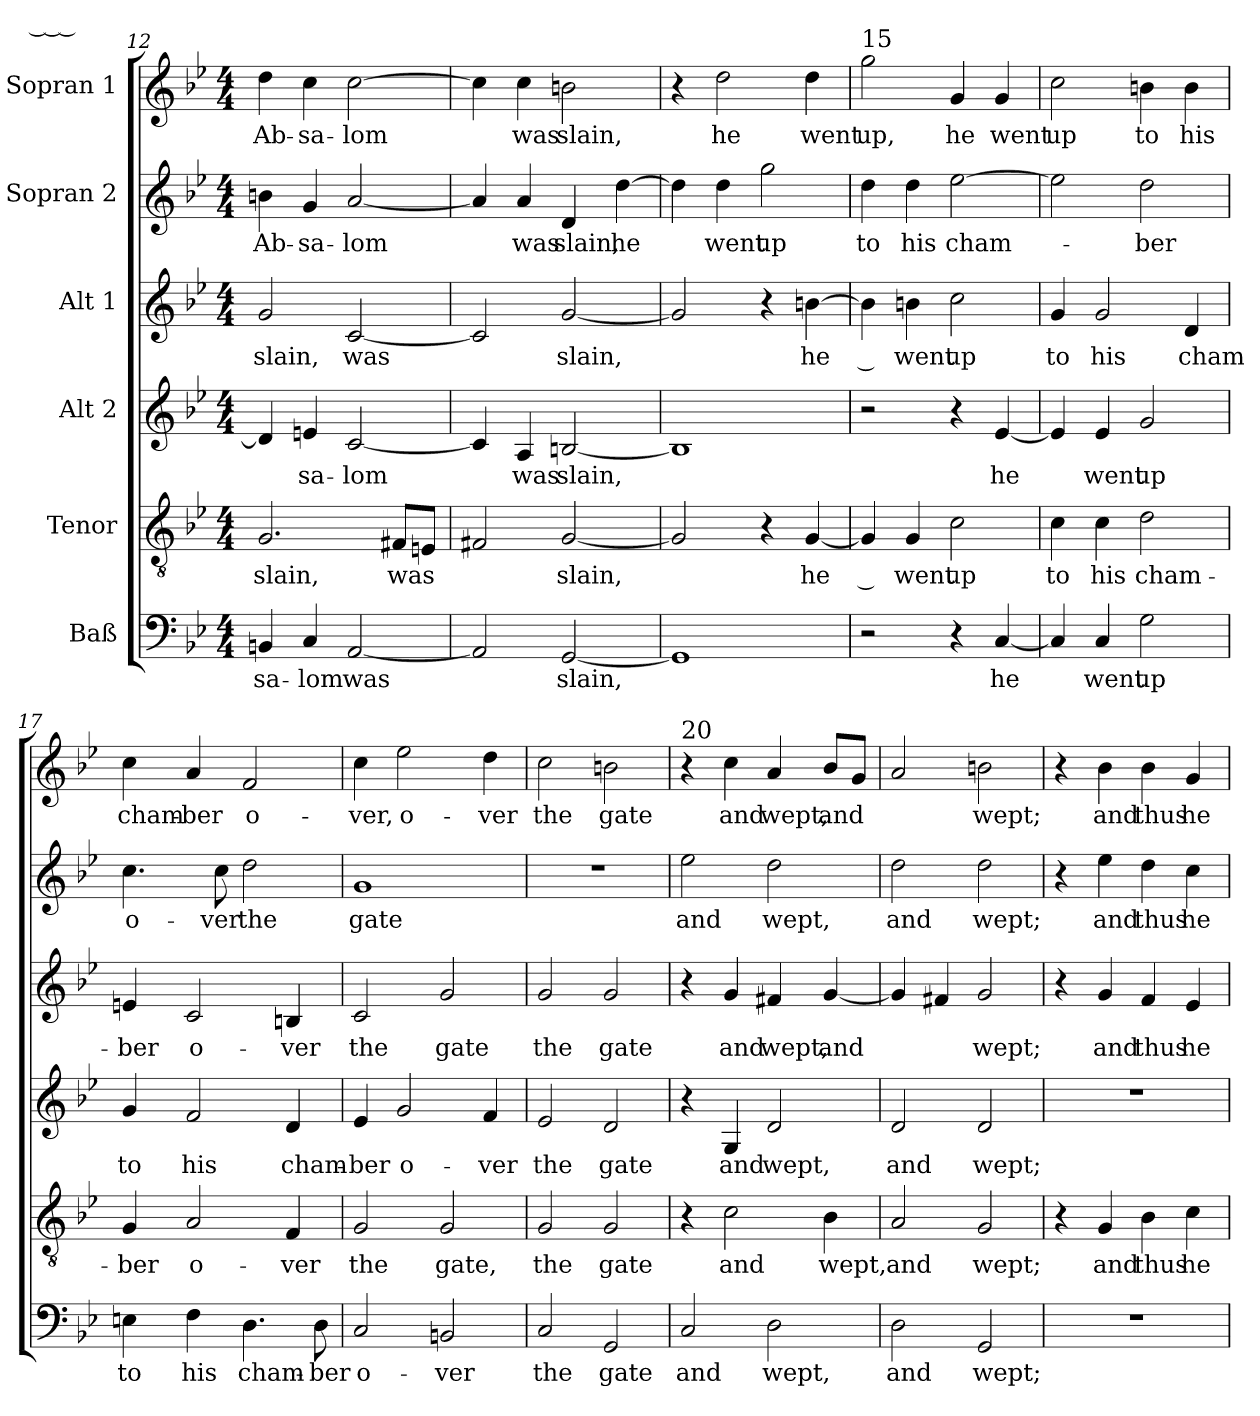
**kern	**text	**kern	**text	**kern	**text	**kern	**text	**kern	**text	**kern	**text
*part6	*part6	*part5	*part5	*part4	*part4	*part3	*part3	*part2	*part2	*part1	*part1
*staff6	*staff6	*staff5	*staff5	*staff4	*staff4	*staff3	*staff3	*staff2	*staff2	*staff1	*staff1
*I"Baß	*	*I"Tenor	*	*I"Alt 2	*	*I"Alt 1	*	*I"Sopran 2	*	*I"Sopran 1	*
*clefF4	*	*clefGv2	*	*clefG2	*	*clefG2	*	*clefG2	*	*clefG2	*
*k[b-e-]	*	*k[b-e-]	*	*k[b-e-]	*	*k[b-e-]	*	*k[b-e-]	*	*k[b-e-]	*
*M4/4	*	*M4/4	*	*M4/4	*	*M4/4	*	*M4/4	*	*M4/4	*
=12	=12	=12	=12	=12	=12	=12	=12	=12	=12	=12	=12
!	!LO:LY:b	!	!LO:LY:b	!	!	!	!LO:LY:b	!	!LO:LY:b	!	!LO:LY:b
4BBn/	sa-	2.G/	slain,	4d/]	.	2g/	slain,	4bn\	Ab-	4dd\	Ab-
!	!LO:LY:b	!	!	!	!LO:LY:b	!	!	!	!LO:LY:b	!	!LO:LY:b
4C/	lom	.	.	4en/	sa-	.	.	4g/	sa-	4cc\	sa-
!	!LO:LY:b	!	!	!	!LO:LY:b	!	!LO:LY:b	!	!LO:LY:b	!	!LO:LY:b
[2AA/	was	.	.	[2c/	lom	[2c/	was	[2a/	lom	[2cc\	lom
!	!	!	!LO:LY:b	!	!	!	!	!	!	!	!
.	.	8F#X/L	was	.	.	.	.	.	.	.	.
.	.	8En/J	.	.	.	.	.	.	.	.	.
=13	=13	=13	=13	=13	=13	=13	=13	=13	=13	=13	=13
2AA/]	.	2F#X/	.	4c/]	.	2c/]	.	4a/]	.	4cc\]	.
!	!	!	!	!	!LO:LY:b	!	!	!	!LO:LY:b	!	!LO:LY:b
.	.	.	.	4A/	was	.	.	4a/	was	4cc\	was
!	!LO:LY:b	!	!LO:LY:b	!	!LO:LY:b	!	!LO:LY:b	!	!LO:LY:b	!	!LO:LY:b
[2GG/	slain,	[2G/	slain,	[2Bn/	slain,	[2g/	slain,	4d/	slain,	2bn\	slain,
!	!	!	!	!	!	!	!	!	!LO:LY:b	!	!
.	.	.	.	.	.	.	.	[4dd\	he	.	.
=14	=14	=14	=14	=14	=14	=14	=14	=14	=14	=14	=14
1GG]	.	2G/]	.	1B]	.	2g/]	.	4dd\]	.	4r	.
!	!	!	!	!	!	!	!	!	!LO:LY:b	!	!LO:LY:b
.	.	.	.	.	.	.	.	4dd\	went	2dd\	he
!	!	!	!	!	!	!	!	!	!LO:LY:b	!	!
.	.	4r	.	.	.	4r	.	2gg\	up	.	.
!	!	!	!LO:LY:b	!	!	!	!LO:LY:b	!	!	!	!LO:LY:b
.	.	[4G/	he	.	.	[4bn\	he	.	.	4dd\	went
!!LO:LB:g=z
=15	=15	=15	=15	=15	=15	=15	=15	=15	=15	=15	=15
!	!	!	!	!	!	!	!	!	!	!LO:TX:a:t=15	!
!	!	!	!LO:LY:b	!	!	!	!LO:LY:b	!	!LO:LY:b	!	!LO:LY:b
2r	.	4G/]	__	2r	.	4b\]	__	4dd\	to	2gg\	up,
!	!	!	!LO:LY:b	!	!	!	!LO:LY:b	!	!LO:LY:b	!	!
.	.	4G/	went	.	.	4bn\	went	4dd\	his	.	.
!	!	!	!LO:LY:b	!	!	!	!LO:LY:b	!	!LO:LY:b	!	!LO:LY:b
4r	.	2c\	up	4r	.	2cc\	up	[2ee-\	cham-	4g/	he
!	!LO:LY:b	!	!	!	!LO:LY:b	!	!	!	!	!	!LO:LY:b
[4C/	he	.	.	[4e-/	he	.	.	.	.	4g/	went
=16	=16	=16	=16	=16	=16	=16	=16	=16	=16	=16	=16
!	!	!	!LO:LY:b	!	!	!	!LO:LY:b	!	!	!	!LO:LY:b
4C/]	.	4c\	to	4e-/]	.	4g/	to	2ee-\]	.	2cc\	up
!	!LO:LY:b	!	!LO:LY:b	!	!LO:LY:b	!	!LO:LY:b	!	!	!	!
4C/	went	4c\	his	4e-/	went	2g/	his	.	.	.	.
!	!LO:LY:b	!	!LO:LY:b	!	!LO:LY:b	!	!	!	!LO:LY:b	!	!LO:LY:b
2G\	up	2d\	cham-	2g/	up	.	.	2dd\	ber	4bn\	to
!	!	!	!	!	!	!	!LO:LY:b	!	!	!	!LO:LY:b
.	.	.	.	.	.	4d/	cham-	.	.	4b\	his
=17	=17	=17	=17	=17	=17	=17	=17	=17	=17	=17	=17
!	!LO:LY:b	!	!LO:LY:b	!	!LO:LY:b	!	!LO:LY:b	!	!LO:LY:b	!	!LO:LY:b
4En\	to	4G/	ber	4g/	to	4en/	ber	4.cc\	o-	4cc\	cham-
!	!LO:LY:b	!	!LO:LY:b	!	!LO:LY:b	!	!LO:LY:b	!	!	!	!LO:LY:b
4F\	his	2A/	o-	2f/	his	2c/	o-	.	.	4a/	ber
!	!	!	!	!	!	!	!	!	!LO:LY:b	!	!
.	.	.	.	.	.	.	.	8cc\	ver	.	.
!	!LO:LY:b	!	!	!	!	!	!	!	!LO:LY:b	!	!LO:LY:b
4.D\	cham-	.	.	.	.	.	.	2dd\	the	2f/	o-
!	!	!	!LO:LY:b	!	!LO:LY:b	!	!LO:LY:b	!	!	!	!
.	.	4F/	ver	4d/	cham-	4Bn/	ver	.	.	.	.
!	!LO:LY:b	!	!	!	!	!	!	!	!	!	!
8D\	ber	.	.	.	.	.	.	.	.	.	.
=18	=18	=18	=18	=18	=18	=18	=18	=18	=18	=18	=18
!	!LO:LY:b	!	!LO:LY:b	!	!LO:LY:b	!	!LO:LY:b	!	!LO:LY:b	!	!LO:LY:b
2C/	o-	2G/	the	4e-/	ber	2c/	the	1g	gate	4cc\	ver,
!	!	!	!	!	!LO:LY:b	!	!	!	!	!	!LO:LY:b
.	.	.	.	2g/	o-	.	.	.	.	2ee-\	o-
!	!LO:LY:b	!	!LO:LY:b	!	!	!	!LO:LY:b	!	!	!	!
2BBn/	ver	2G/	gate,	.	.	2g/	gate	.	.	.	.
!	!	!	!	!	!LO:LY:b	!	!	!	!	!	!LO:LY:b
.	.	.	.	4f/	ver	.	.	.	.	4dd\	ver
=19	=19	=19	=19	=19	=19	=19	=19	=19	=19	=19	=19
!	!LO:LY:b	!	!LO:LY:b	!	!LO:LY:b	!	!LO:LY:b	!	!	!	!LO:LY:b
2C/	the	2G/	the	2e-/	the	2g/	the	1r	.	2cc\	the
!	!LO:LY:b	!	!LO:LY:b	!	!LO:LY:b	!	!LO:LY:b	!	!	!	!LO:LY:b
2GG/	gate	2G/	gate	2d/	gate	2g/	gate	.	.	2bn\	gate
=20	=20	=20	=20	=20	=20	=20	=20	=20	=20	=20	=20
!	!	!	!	!	!	!	!	!	!	!LO:TX:a:t=20	!
!	!LO:LY:b	!	!	!	!	!	!	!	!LO:LY:b	!	!
2C/	and	4r	.	4r	.	4r	.	2ee-\	and	4r	.
!	!	!	!LO:LY:b	!	!LO:LY:b	!	!LO:LY:b	!	!	!	!LO:LY:b
.	.	2c\	and	4G/	and	4g/	and	.	.	4cc\	and
!	!LO:LY:b	!	!	!	!LO:LY:b	!	!LO:LY:b	!	!LO:LY:b	!	!LO:LY:b
2D\	wept,	.	.	2d/	wept,	4f#X/	wept,	2dd\	wept,	4a/	wept,
!	!	!	!LO:LY:b	!	!	!	!LO:LY:b	!	!	!	!LO:LY:b
.	.	4B-\	wept,	.	.	[4g/	and	.	.	8b-/L	and
.	.	.	.	.	.	.	.	.	.	8g/J	.
!!LO:PB:g=z
=21	=21	=21	=21	=21	=21	=21	=21	=21	=21	=21	=21
!	!LO:LY:b	!	!LO:LY:b	!	!LO:LY:b	!	!	!	!LO:LY:b	!	!LO:LY:b
2D\	and	2A/	and	2d/	and	4g/]	.	2dd\	and	2a/	____
.	.	.	.	.	.	4f#X/	.	.	.	.	.
!	!LO:LY:b	!	!LO:LY:b	!	!LO:LY:b	!	!LO:LY:b	!	!LO:LY:b	!	!LO:LY:b
2GG/	wept;	2G/	wept;	2d/	wept;	2g/	wept;	2dd\	wept;	2bn\	wept;
=22	=22	=22	=22	=22	=22	=22	=22	=22	=22	=22	=22
1r	.	4r	.	1r	.	4r	.	4r	.	4r	.
!	!	!	!LO:LY:b	!	!	!	!LO:LY:b	!	!LO:LY:b	!	!LO:LY:b
.	.	4G/	and	.	.	4g/	and	4ee-\	and	4b-\	and
!	!	!	!LO:LY:b	!	!	!	!LO:LY:b	!	!LO:LY:b	!	!LO:LY:b
.	.	4B-\	thus	.	.	4f/	thus	4dd\	thus	4b-\	thus
!	!	!	!LO:LY:b	!	!	!	!LO:LY:b	!	!LO:LY:b	!	!LO:LY:b
.	.	4c\	he	.	.	4e-/	he	4cc\	he	4g/	he
=	=	=	=	=	=	=	=	=	=	=	=
*-	*-	*-	*-	*-	*-	*-	*-	*-	*-	*-	*-
